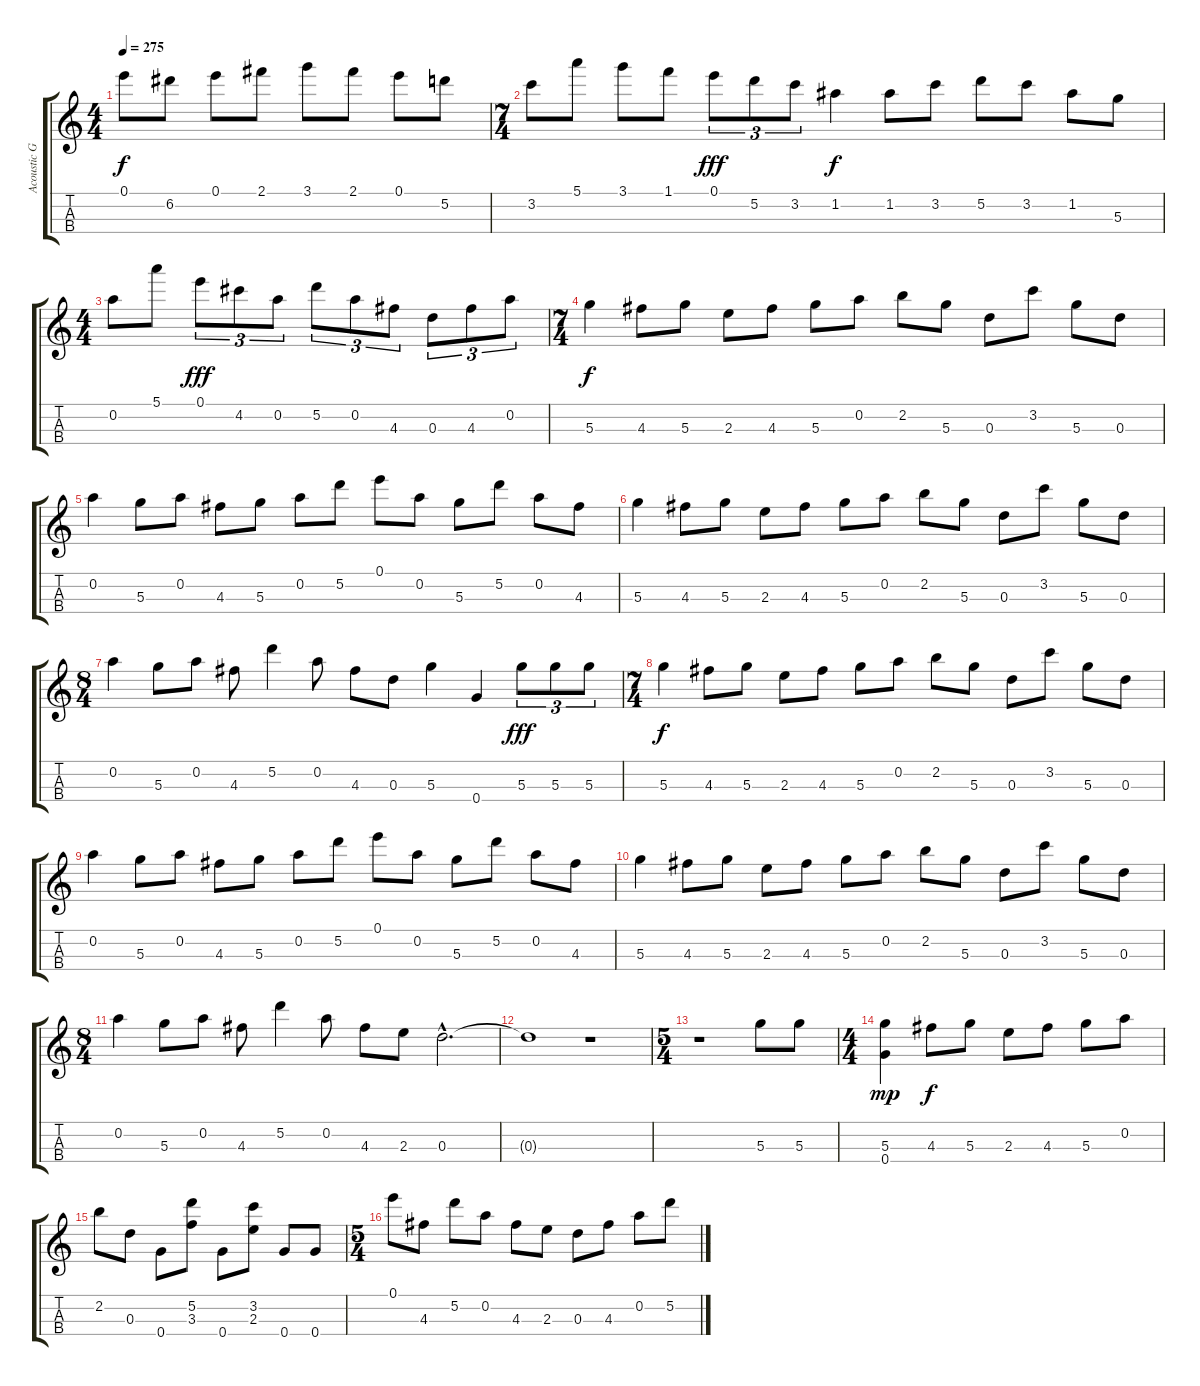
\track ("Acoustic Guitar " "Acoustic G") {instrument acousticguitarnylon}
\staff {score tabs}
\tuning (E5 A4 D4 G3) {hide}
\ts (4 4)
\tempo 275
\clef g2
\ks c
0.1.8{dy f} 6.2.8 0.1.8 2.1.8 3.1.8 2.1.8 0.1.8 5.2.8 |
\ts (7 4)
3.2.8 5.1.8 3.1.8 1.1.8 0.1.8{tu (3 2) dy fff} 5.2.8{tu (3 2)} 3.2.8{tu (3 2)} 1.2.4{dy f} 1.2.8 3.2.8 5.2.8 3.2.8 1.2.8 5.3.8 |
\ts (4 4)
0.2.8 5.1.8 0.1.8{tu (3 2) dy fff} 4.2.8{tu (3 2)} 0.2.8{tu (3 2)} 5.2.8{tu (3 2)} 0.2.8{tu (3 2)} 4.3.8{tu (3 2)} 0.3.8{tu (3 2)} 4.3.8{tu (3 2)} 0.2.8{tu (3 2)} |
\ts (7 4)
5.3.4{dy f} 4.3.8 5.3.8 2.3.8 4.3.8 5.3.8 0.2.8 2.2.8 5.3.8 0.3.8 3.2.8 5.3.8 0.3.8 |
0.2.4 5.3.8 0.2.8 4.3.8 5.3.8 0.2.8 5.2.8 0.1.8 0.2.8 5.3.8 5.2.8 0.2.8 4.3.8 |
5.3.4 4.3.8 5.3.8 2.3.8 4.3.8 5.3.8 0.2.8 2.2.8 5.3.8 0.3.8 3.2.8 5.3.8 0.3.8 |
\ts (8 4)
0.2.4 5.3.8 0.2.8 4.3.8 5.2.4 0.2.8 4.3.8 0.3.8 5.3.4 0.4.4 5.3.8{tu (3 2) dy fff} 5.3.8{tu (3 2)} 5.3.8{tu (3 2)} |
\ts (7 4)
5.3.4{dy f} 4.3.8 5.3.8 2.3.8 4.3.8 5.3.8 0.2.8 2.2.8 5.3.8 0.3.8 3.2.8 5.3.8 0.3.8 |
0.2.4 5.3.8 0.2.8 4.3.8 5.3.8 0.2.8 5.2.8 0.1.8 0.2.8 5.3.8 5.2.8 0.2.8 4.3.8 |
5.3.4 4.3.8 5.3.8 2.3.8 4.3.8 5.3.8 0.2.8 2.2.8 5.3.8 0.3.8 3.2.8 5.3.8 0.3.8 |
\ts (8 4)
0.2.4 5.3.8 0.2.8 4.3.8 5.2.4 0.2.8 4.3.8 2.3.8 0.3{hac}.2{d} |
0.3{t}.1 r.1 |
\ts (5 4)
r.1 5.3.8 5.3.8 |
\ts (4 4)
(5.3 0.4).4{dy mp} 4.3.8{dy f} 5.3.8 2.3.8 4.3.8 5.3.8 0.2.8 |
2.2.8 0.3.8 0.4.8 (5.2 3.3).8 0.4.8 (3.2 2.3).8 0.4.8 0.4.8 |
\ts (5 4)
0.1.8 4.3.8 5.2.8 0.2.8 4.3.8 2.3.8 0.3.8 4.3.8 0.2.8 5.2.8
